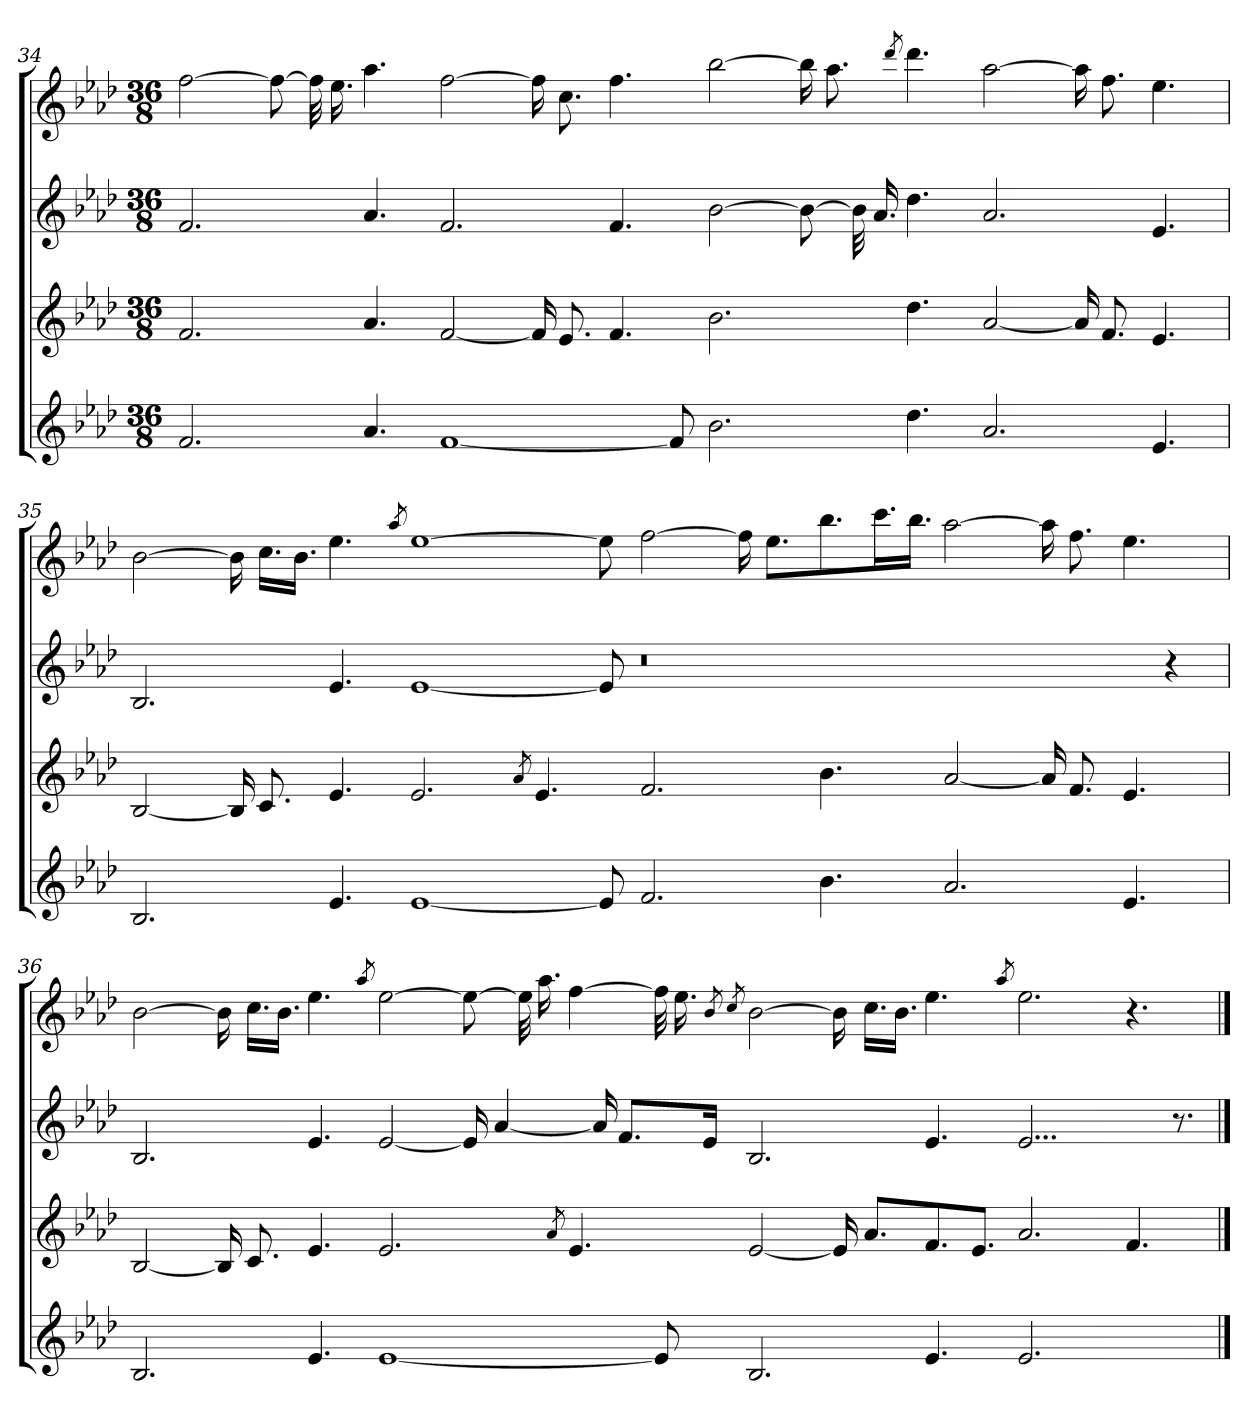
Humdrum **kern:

**kern	**kern	**kern	**kern
*part4	*part3	*part2	*part1
*staff4	*staff3	*staff2	*staff1
*clefG2	*clefG2	*clefG2	*clefG2
*k[b-e-a-d-]	*k[b-e-a-d-]	*k[b-e-a-d-]	*k[b-e-a-d-]
*M36/8	*M36/8	*M36/8	*M36/8
=34	=34	=34	=34
2.f	2.f	2.f	[2ff
.	.	.	8ff_
.	.	.	32ff]
.	.	.	16.ee-
4.a-	4.a-	4.a-	4.aa-
[1f	[2f	2.f	[2ff
.	16f]	.	16ff]
.	8.e-	.	8.cc
.	4.f	4.f	4.ff
8f]	.	.	.
2.b-	2.b-	[2b-	[2bb-
.	.	8b-_	16bb-]
.	.	.	8.aa-
.	.	32b-]	.
.	.	16.a-	.
.	.	.	8qddd-
4.dd-	4.dd-	4.dd-	4.ddd-
2.a-	[2a-	2.a-	[2aa-
.	16a-]	.	16aa-]
.	8.f	.	8.ff
4.e-	4.e-	4.e-	4.ee-
=35	=35	=35	=35
2.B-	[2B-	2.B-	[2b-
.	16B-]	.	16b-]
.	8.c	.	16.cc\LL
.	.	.	16.b-\JJ
4.e-	4.e-	4.e-	4.ee-
.	.	.	8qaa-
[1e-	2.e-	[1e-	[1ee-
.	8qa-	.	.
.	4.e-	.	.
8e-]	.	8e-]	8ee-]
2.f	2.f	0r	[2ff
.	.	.	16ff]
.	.	.	8.ee-\L
4.b-	4.b-	.	8.bb-\
.	.	.	16.ccc\L
.	.	.	16.bb-\JJ
2.a-	[2a-	.	[2aa-
.	16a-]	.	16aa-]
.	8.f	.	8.ff
4.e-	4.e-	.	4.ee-
.	.	4r	.
=36	=36	=36	=36
2.B-	[2B-	2.B-	[2b-
.	16B-]	.	16b-]
.	8.c	.	16.cc\LL
.	.	.	16.b-\JJ
4.e-	4.e-	4.e-	4.ee-
.	.	.	8qaa-
[1e-	2.e-	[2e-	[2ee-
.	.	16e-]	8ee-_
.	.	[4a-	.
.	.	.	32ee-]
.	.	.	16.aa-
.	8qa-	.	.
.	4.e-	.	[4ff
.	.	16a-]	.
.	.	8.f/L	.
8e-]	.	.	32ff]
.	.	.	16.ee-
.	.	16e-/Jk	.
.	.	.	8qb-
.	.	.	8qcc
2.B-	[2e-	2.B-	[2b-
.	16e-]	.	16b-]
.	8.a-/L	.	16.cc\LL
.	.	.	16.b-\JJ
4.e-	8.f/	4.e-	4.ee-
.	8.e-/J	.	.
.	.	.	8qaa-
2.e-	2.a-	2...e-	2.ee-
4.ryy	4.f	.	4.r
.	.	8.r	.
==	==	==	==
*-	*-	*-	*-
